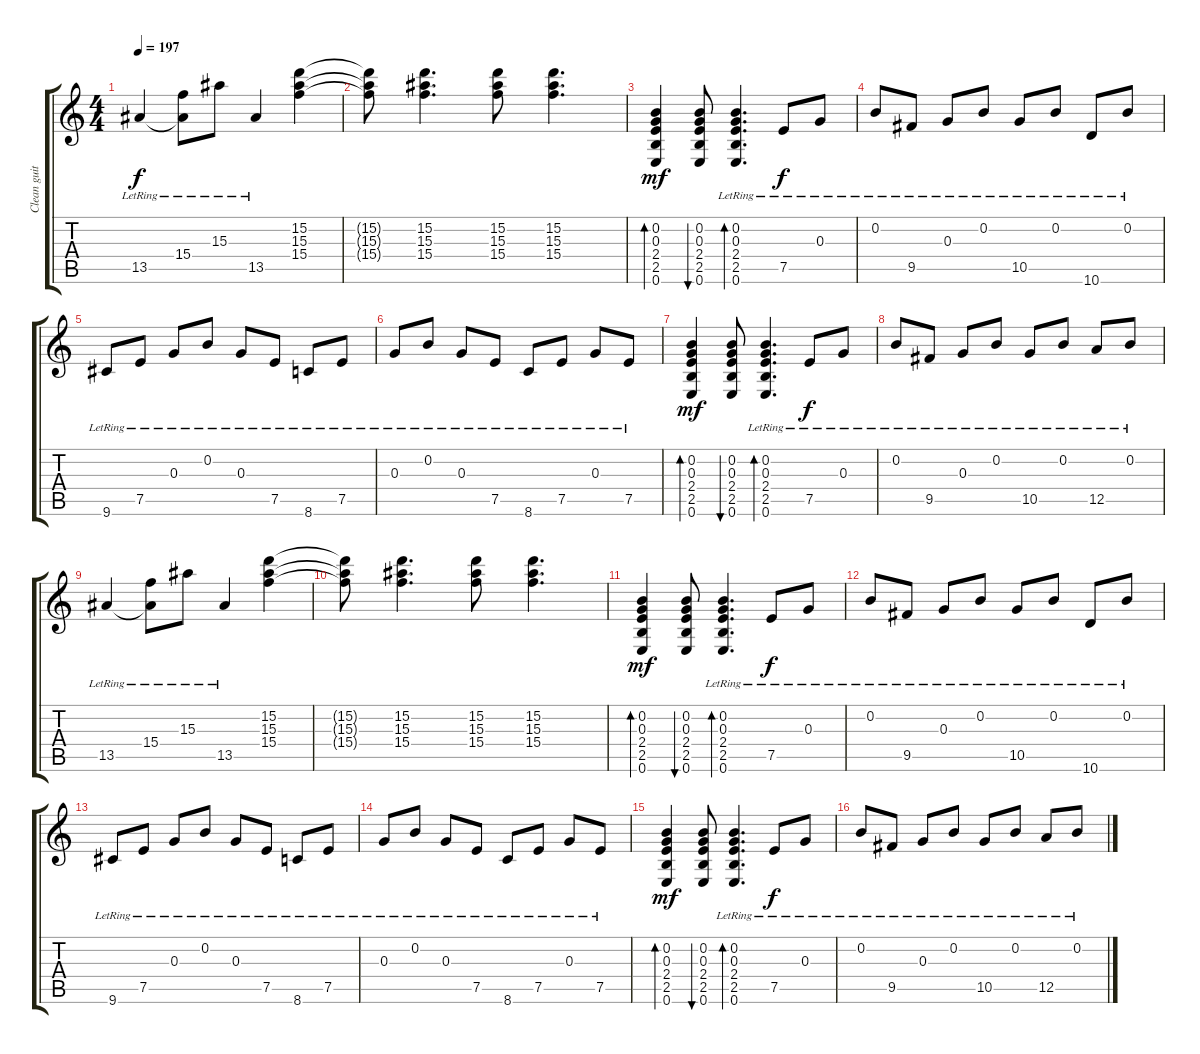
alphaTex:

\track ("Clean guitar" "Clean guit") {instrument acousticguitarsteel}
\staff {score tabs}
\tuning (E4 B3 G3 D3 A2 E2) {hide}
\ts (4 4)
\tempo 197
\clef g2
\ks c
13.5{lr}.4{dy f} (15.4{lr} 13.5{t}).8 15.3{lr}.8 13.5{lr}.4 (15.2 15.3 15.4).4 |
(15.2{t} 15.3{t} 15.4{t}).8 (15.2 15.3 15.4).4{d} (15.2 15.3 15.4).8 (15.2 15.3 15.4).4{d} |
(0.2 0.3 2.4 2.5 0.6).4{bd 60 dy mf} (0.2 0.3 2.4 2.5 0.6).8{bu 60} (0.2{lr} 0.3{lr} 2.4{lr} 2.5{lr} 0.6{lr}).4{d bd 60} 7.5{lr}.8{dy f} 0.3{lr}.8 |
0.2{lr}.8 9.5{lr}.8 0.3{lr}.8 0.2{lr}.8 10.5{lr}.8 0.2{lr}.8 10.6{lr}.8 0.2{lr}.8 |
9.6{lr}.8 7.5{lr}.8 0.3{lr}.8 0.2{lr}.8 0.3{lr}.8 7.5{lr}.8 8.6{lr}.8 7.5{lr}.8 |
0.3{lr}.8 0.2{lr}.8 0.3{lr}.8 7.5{lr}.8 8.6{lr}.8 7.5{lr}.8 0.3{lr}.8 7.5{lr}.8 |
(0.2 0.3 2.4 2.5 0.6).4{bd 60 dy mf} (0.2 0.3 2.4 2.5 0.6).8{bu 60} (0.2{lr} 0.3{lr} 2.4{lr} 2.5{lr} 0.6{lr}).4{d bd 60} 7.5{lr}.8{dy f} 0.3{lr}.8 |
0.2{lr}.8 9.5{lr}.8 0.3{lr}.8 0.2{lr}.8 10.5{lr}.8 0.2{lr}.8 12.5{lr}.8 0.2{lr}.8 |
13.5{lr}.4 (15.4{lr} 13.5{t}).8 15.3{lr}.8 13.5{lr}.4 (15.2 15.3 15.4).4 |
(15.2{t} 15.3{t} 15.4{t}).8 (15.2 15.3 15.4).4{d} (15.2 15.3 15.4).8 (15.2 15.3 15.4).4{d} |
(0.2 0.3 2.4 2.5 0.6).4{bd 60 dy mf} (0.2 0.3 2.4 2.5 0.6).8{bu 60} (0.2{lr} 0.3{lr} 2.4{lr} 2.5{lr} 0.6{lr}).4{d bd 60} 7.5{lr}.8{dy f} 0.3{lr}.8 |
0.2{lr}.8 9.5{lr}.8 0.3{lr}.8 0.2{lr}.8 10.5{lr}.8 0.2{lr}.8 10.6{lr}.8 0.2{lr}.8 |
9.6{lr}.8 7.5{lr}.8 0.3{lr}.8 0.2{lr}.8 0.3{lr}.8 7.5{lr}.8 8.6{lr}.8 7.5{lr}.8 |
0.3{lr}.8 0.2{lr}.8 0.3{lr}.8 7.5{lr}.8 8.6{lr}.8 7.5{lr}.8 0.3{lr}.8 7.5{lr}.8 |
(0.2 0.3 2.4 2.5 0.6).4{bd 60 dy mf} (0.2 0.3 2.4 2.5 0.6).8{bu 60} (0.2{lr} 0.3{lr} 2.4{lr} 2.5{lr} 0.6{lr}).4{d bd 60} 7.5{lr}.8{dy f} 0.3{lr}.8 |
0.2{lr}.8 9.5{lr}.8 0.3{lr}.8 0.2{lr}.8 10.5{lr}.8 0.2{lr}.8 12.5{lr}.8 0.2{lr}.8
